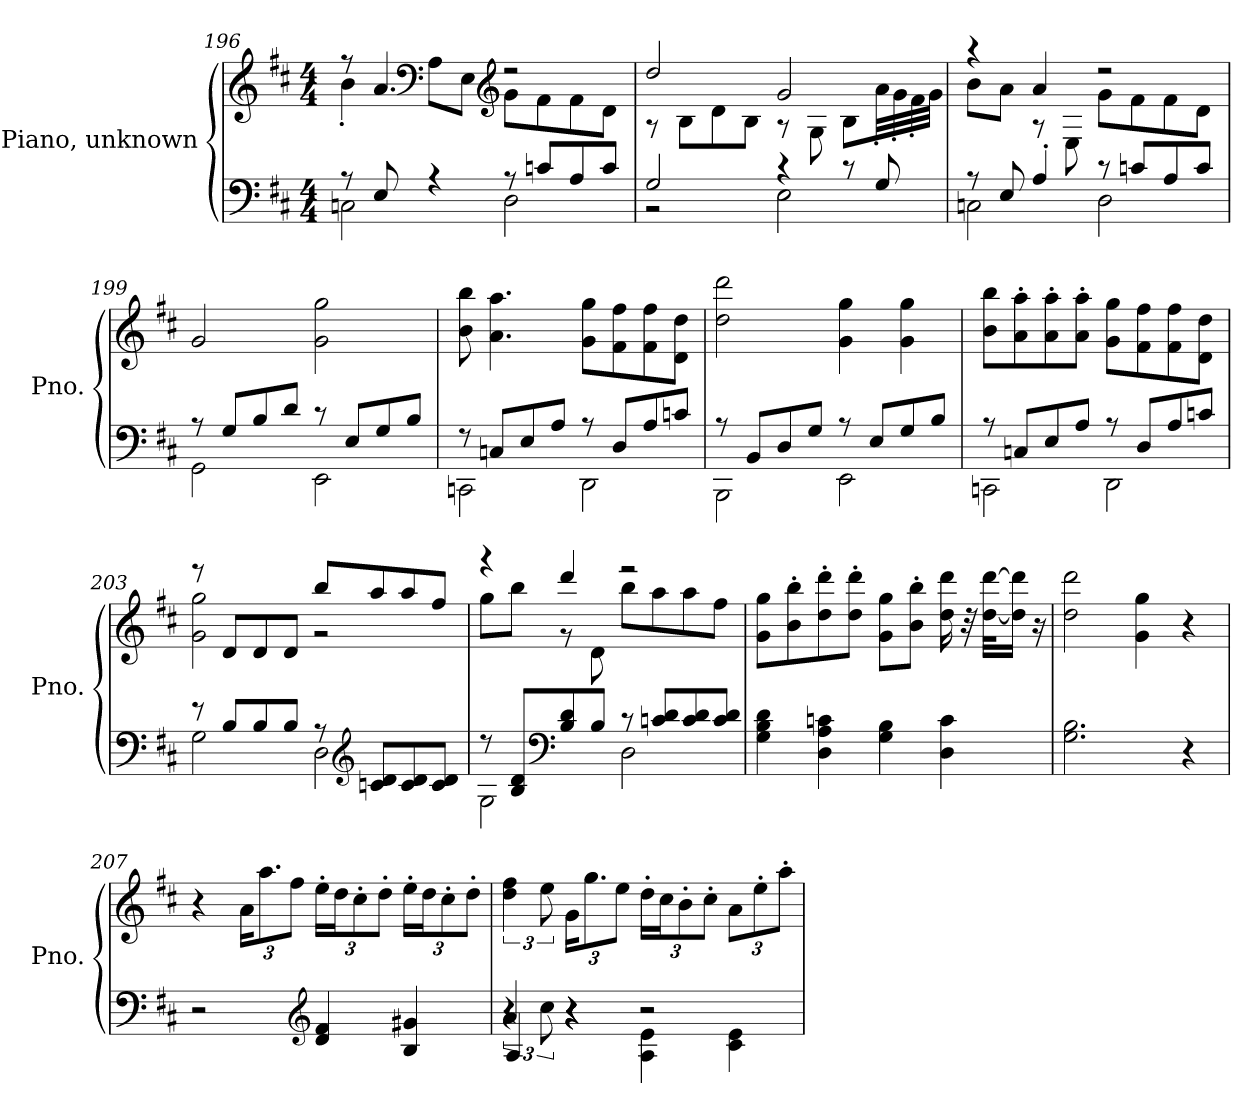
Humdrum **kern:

**kern	**kern
*part1	*part1
*staff2	*staff1
*I"Piano, unknown	*
*I'Pno.	*
!!LO:LB:g=z
*clefF4	*clefG2
*k[f#c#]	*k[f#c#]
*M4/4	*M4/4
=196	=196
*^	*^
8r	2Cn\	8r	4b'\
8E/	.	4.a/	.
*	*	*clefF4	*
4r	.	.	8A\L
.	.	.	8E\J
*	*	*clefG2	*
8r	2D\	2r	8g\L
8cn/L	.	.	8f#\
8A/	.	.	8f#\
8c/J	.	.	8d\J
=197	=197	=197	=197
2G/	2r	2dd/	8r
.	.	.	8B\L
.	.	.	8d\
.	.	.	8B\J
4r	2E\	2g/	8r
.	.	.	8G\
8r	.	.	8B\L
8G/	.	.	32a'\LL
.	.	.	32g'\
.	.	.	32f#'\
.	.	.	32g\JJJ
=198	=198	=198	=198
8r	2Cn\	4r	8b\L
8E/	.	.	8a\J
4A'/	.	4a/	8r
.	.	.	8E\
8r	2D\	2r	8g\L
8cn/L	.	.	8f#\
8A/	.	.	8f#\
8c/J	.	.	8d\J
*	*	*v	*v
=199	=199	=199
8r	2GG\	2g/
8G/L	.	.
8B/	.	.
8d/J	.	.
8r	2EE\	2g\ 2gg\
8E/L	.	.
8G/	.	.
8B/J	.	.
!!LO:PB:g=z
=200	=200	=200
8r	2CCn\	8b\ 8bb\
8Cn/L	.	4.a\ 4.aa\
8E/	.	.
8A/J	.	.
8r	2DD\	8g\ 8gg\L
8D/L	.	8f#\ 8ff#\
8A/	.	8f#\ 8ff#\
8cn/J	.	8d\ 8dd\J
=201	=201	=201
8r	2BBB\	2dd\ 2ddd\
8BB/L	.	.
8D/	.	.
8G/J	.	.
8r	2EE\	4g\ 4gg\
8E/L	.	.
8G/	.	4g\ 4gg\
8B/J	.	.
=202	=202	=202
8r	2CCn\	8b\ 8bb\L
8Cn/L	.	8a\' 8aa\'
8E/	.	8a\' 8aa\'
8A/J	.	8a\' 8aa\'J
8r	2DD\	8g\ 8gg\L
8D/L	.	8f#\ 8ff#\
8A/	.	8f#\ 8ff#\
8cn/J	.	8d\ 8dd\J
=203	=203	=203
*	*	*^
8r	2G\	8r	2g\ 2gg\
8B/L	.	8d/L	.
8B/	.	8d/	.
8B/J	.	8d/J	.
8r	2D\	8bb/L	2r
*clefG2	*	*	*
8cn/ 8d/L	.	8aa/	.
8c/ 8d/	.	8aa/	.
8c/ 8d/J	.	8ff#/J	.
!!LO:LB:g=z	!!
=204	=204	=204	=204
8r	2G\	4r	8gg\L
8B/ 8d/L	.	.	8bb\J
*clefF4	*	*	*
8B/ 8d/	.	4ddd/	8r
8B/J	.	.	8d\
8r	2D\	2r	8bb\L
8cn/ 8d/L	.	.	8aa\
8c/ 8d/	.	.	8aa\
8c/ 8d/J	.	.	8ff#\J
*v	*v	*	*
*	*v	*v
=205	=205
4G\ 4B\ 4d\	8g\ 8gg\L
.	8b\' 8bb\'
4D\ 4A\ 4cn\	8dd\' 8ddd\'
.	8dd\' 8ddd\'J
4G\ 4B\	8g\ 8gg\L
.	8b\' 8bb\'J
4D\ 4c\	16dd\ 16ddd\
.	32r
.	[32dd\ [32ddd\KLL
.	16dd\] 16ddd\]JJ
.	16r
=206	=206
2.G\ 2.B\	2dd\ 2ddd\
.	4g\ 4gg\
4r	4r
=207	=207
2r	4r
*	*Xbrackettup
.	24a\KL
.	12.aa\
.	12ff#\J
*clefG2	*
4d/ 4f#/	24ee'\LL
.	24dd\J
.	12cc#'\
.	12dd'\J
4B/ 4g#X/	24ee'\LL
.	24dd\J
.	12cc#'\
.	12dd'\J
!!LO:LB:g=z
=208	=208
*^	*
*	*^	*
*	*	*	*brackettup
4a/	6r	4A/	6dd\ 6ff#\
.	12cc#\	.	12ee\
*	*	*	*Xbrackettup
4r	4r	4r	24g\KL
.	.	.	12.gg\
.	.	.	12ee\J
2r	4A\ 4e\	2r	24dd'\LL
.	.	.	24cc#\J
.	.	.	12b'\
.	.	.	12cc#'\J
.	4c#\ 4e\	.	12a\L
.	.	.	12ee'\
.	.	.	12aa'\J
*v	*v	*v	*
=	=
*-	*-
